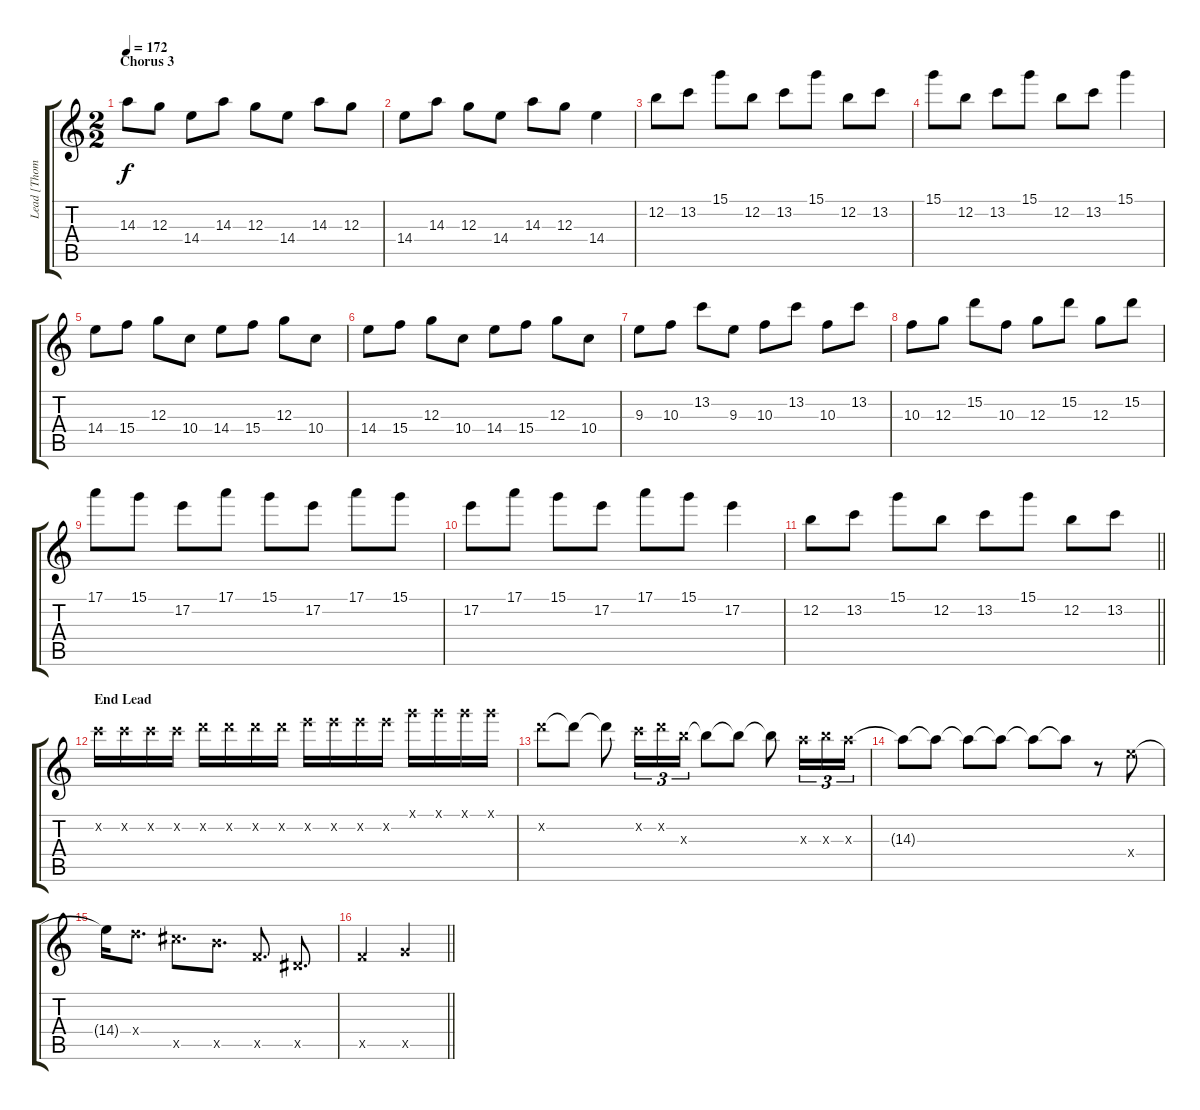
\track ("Lead [Thomas Erak]" "Lead [Thom") {instrument overdrivenguitar}
\staff {score tabs}
\tuning (E4 B3 G3 D3 A2 E2) {hide}
\ts (2 2)
\section ("" "Chorus 3")
\tempo 172
\clef g2
\ks c
14.3.8{dy f} 12.3.8 14.4.8 14.3.8 12.3.8 14.4.8 14.3.8 12.3.8 |
14.4.8 14.3.8 12.3.8 14.4.8 14.3.8 12.3.8 14.4.4 |
12.2.8 13.2.8 15.1.8 12.2.8 13.2.8 15.1.8 12.2.8 13.2.8 |
15.1.8 12.2.8 13.2.8 15.1.8 12.2.8 13.2.8 15.1.4 |
14.4.8 15.4.8 12.3.8 10.4.8 14.4.8 15.4.8 12.3.8 10.4.8 |
14.4.8 15.4.8 12.3.8 10.4.8 14.4.8 15.4.8 12.3.8 10.4.8 |
9.3.8 10.3.8 13.2.8 9.3.8 10.3.8 13.2.8 10.3.8 13.2.8 |
10.3.8 12.3.8 15.2.8 10.3.8 12.3.8 15.2.8 12.3.8 15.2.8 |
17.1.8 15.1.8 17.2.8 17.1.8 15.1.8 17.2.8 17.1.8 15.1.8 |
17.2.8 17.1.8 15.1.8 17.2.8 17.1.8 15.1.8 17.2.4 |
\barLineRight lightlight
12.2.8 13.2.8 15.1.8 12.2.8 13.2.8 15.1.8 12.2.8 13.2.8 |
\section ("" "End Lead")
13.2{x}.16 13.2{x}.16 13.2{x}.16 13.2{x}.16 15.2{x}.16 15.2{x}.16 15.2{x}.16 15.2{x}.16 17.2{x}.16 17.2{x}.16 17.2{x}.16 17.2{x}.16 15.1{x}.16 15.1{x}.16 15.1{x}.16 15.1{x}.16 |
15.2{x}.8 15.2{t}.8 15.2{t}.8 13.2{x}.16{tu (3 2)} 15.2{x}.16{tu (3 2)} 16.3{x}.16{tu (3 2)} 16.3{t}.8 16.3{t}.8 16.3{t}.8 14.3{x}.16{tu (3 2)} 16.3{x}.16{tu (3 2)} 14.3{x}.16{tu (3 2)} |
14.3{t}.8 14.3{t}.8 14.3{t}.8 14.3{t}.8 14.3{t}.8 14.3{t}.8 r.8 14.4{x}.8 |
14.4{t}.16 12.4{x}.8{d} 16.5{x}.8{d} 14.5{x}.8{d} 8.5{x}.8{d} 6.5{x}.8{d} |
\barLineRight lightlight
8.5{x}.2 10.5{x}.2
